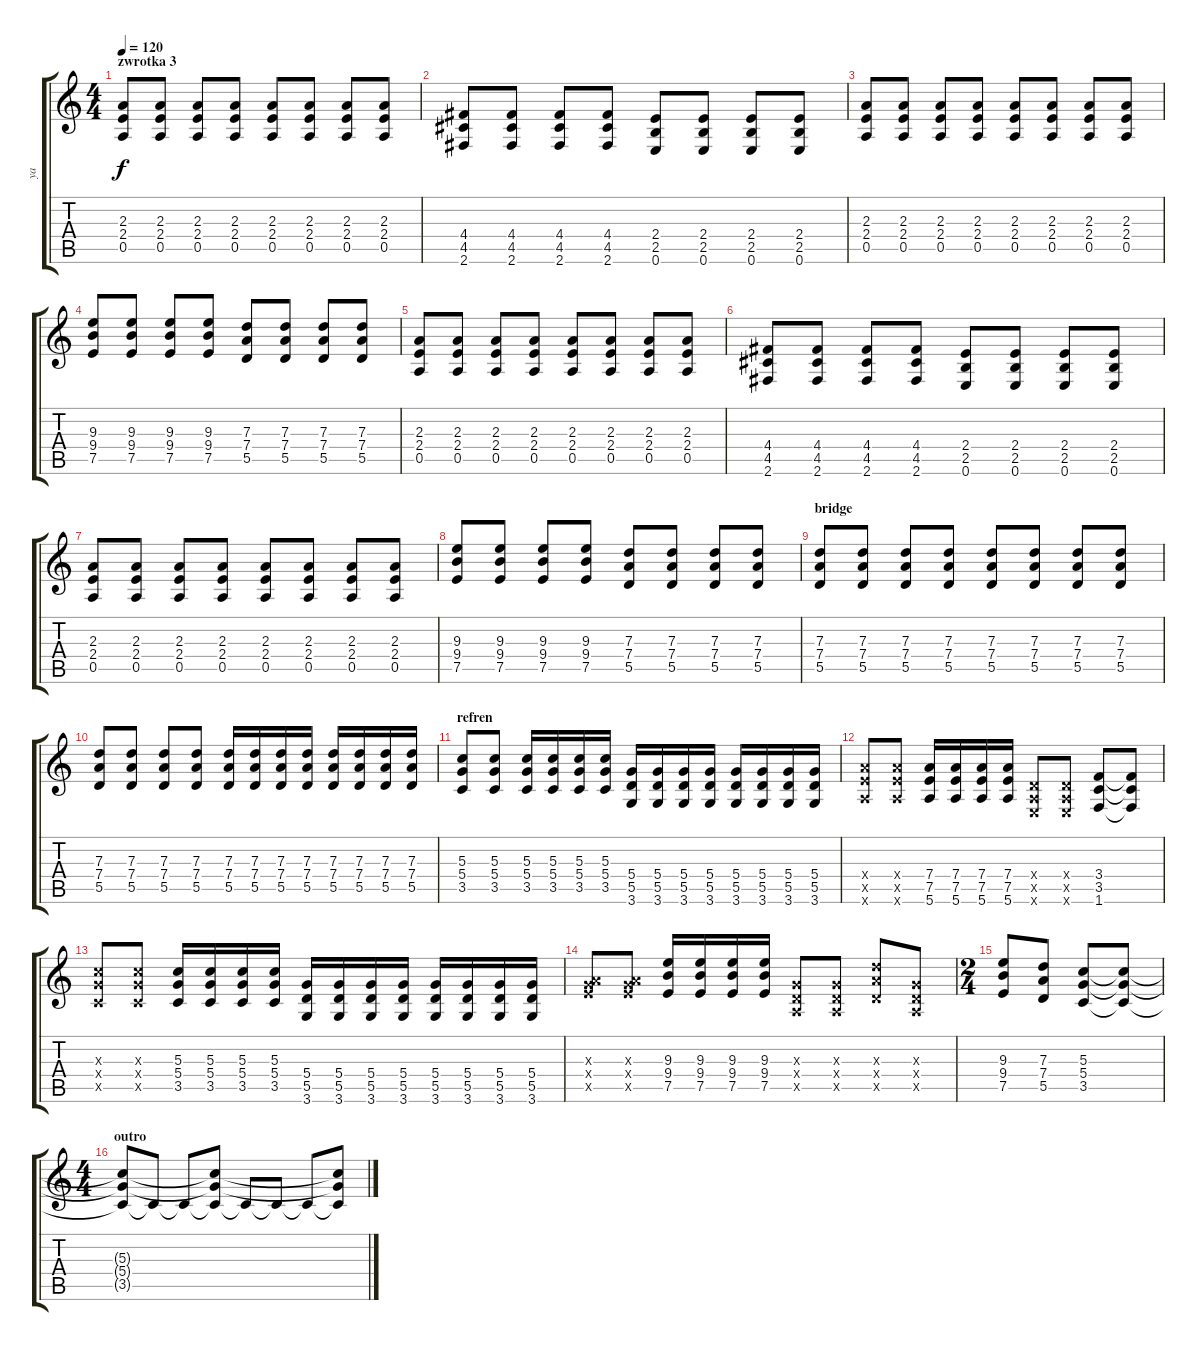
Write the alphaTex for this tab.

\track ("ya" "ya") {instrument overdrivenguitar}
\staff {score tabs}
\tuning (E4 B3 G3 D3 A2 E2) {hide}
\ts (4 4)
\section ("" "zwrotka 3")
\tempo 120
\clef g2
\ks c
(2.3 2.4 0.5).8{dy f} (2.3 2.4 0.5).8 (2.3 2.4 0.5).8 (2.3 2.4 0.5).8 (2.3 2.4 0.5).8 (2.3 2.4 0.5).8 (2.3 2.4 0.5).8 (2.3 2.4 0.5).8 |
(4.4 4.5 2.6).8 (4.4 4.5 2.6).8 (4.4 4.5 2.6).8 (4.4 4.5 2.6).8 (2.4 2.5 0.6).8 (2.4 2.5 0.6).8 (2.4 2.5 0.6).8 (2.4 2.5 0.6).8 |
(2.3 2.4 0.5).8 (2.3 2.4 0.5).8 (2.3 2.4 0.5).8 (2.3 2.4 0.5).8 (2.3 2.4 0.5).8 (2.3 2.4 0.5).8 (2.3 2.4 0.5).8 (2.3 2.4 0.5).8 |
(9.3 9.4 7.5).8 (9.3 9.4 7.5).8 (9.3 9.4 7.5).8 (9.3 9.4 7.5).8 (7.3 7.4 5.5).8 (7.3 7.4 5.5).8 (7.3 7.4 5.5).8 (7.3 7.4 5.5).8 |
(2.3 2.4 0.5).8 (2.3 2.4 0.5).8 (2.3 2.4 0.5).8 (2.3 2.4 0.5).8 (2.3 2.4 0.5).8 (2.3 2.4 0.5).8 (2.3 2.4 0.5).8 (2.3 2.4 0.5).8 |
(4.4 4.5 2.6).8 (4.4 4.5 2.6).8 (4.4 4.5 2.6).8 (4.4 4.5 2.6).8 (2.4 2.5 0.6).8 (2.4 2.5 0.6).8 (2.4 2.5 0.6).8 (2.4 2.5 0.6).8 |
(2.3 2.4 0.5).8 (2.3 2.4 0.5).8 (2.3 2.4 0.5).8 (2.3 2.4 0.5).8 (2.3 2.4 0.5).8 (2.3 2.4 0.5).8 (2.3 2.4 0.5).8 (2.3 2.4 0.5).8 |
(9.3 9.4 7.5).8 (9.3 9.4 7.5).8 (9.3 9.4 7.5).8 (9.3 9.4 7.5).8 (7.3 7.4 5.5).8 (7.3 7.4 5.5).8 (7.3 7.4 5.5).8 (7.3 7.4 5.5).8 |
\section ("" "bridge")
(7.3 7.4 5.5).8 (7.3 7.4 5.5).8 (7.3 7.4 5.5).8 (7.3 7.4 5.5).8 (7.3 7.4 5.5).8 (7.3 7.4 5.5).8 (7.3 7.4 5.5).8 (7.3 7.4 5.5).8 |
(7.3 7.4 5.5).8 (7.3 7.4 5.5).8 (7.3 7.4 5.5).8 (7.3 7.4 5.5).8 (7.3 7.4 5.5).16 (7.3 7.4 5.5).16 (7.3 7.4 5.5).16 (7.3 7.4 5.5).16 (7.3 7.4 5.5).16 (7.3 7.4 5.5).16 (7.3 7.4 5.5).16 (7.3 7.4 5.5).16 |
\section ("" "refren")
(5.3 5.4 3.5).8 (5.3 5.4 3.5).8 (5.3 5.4 3.5).16 (5.3 5.4 3.5).16 (5.3 5.4 3.5).16 (5.3 5.4 3.5).16 (5.4 5.5 3.6).16 (5.4 5.5 3.6).16 (5.4 5.5 3.6).16 (5.4 5.5 3.6).16 (5.4 5.5 3.6).16 (5.4 5.5 3.6).16 (5.4 5.5 3.6).16 (5.4 5.5 3.6).16 |
(7.4{x} 7.5{x} 5.6{x}).8 (7.4{x} 7.5{x} 5.6{x}).8 (7.4 7.5 5.6).16 (7.4 7.5 5.6).16 (7.4 7.5 5.6).16 (7.4 7.5 5.6).16 (0.4{x} 0.5{x} 0.6{x}).8 (0.4{x} 0.5{x} 0.6{x}).8 (3.4 3.5 1.6).8 (3.4{t} 3.5{t} 1.6{t}).8 |
(5.3{x} 5.4{x} 3.5{x}).8 (5.3{x} 5.4{x} 3.5{x}).8 (5.3 5.4 3.5).16 (5.3 5.4 3.5).16 (5.3 5.4 3.5).16 (5.3 5.4 3.5).16 (5.4 5.5 3.6).16 (5.4 5.5 3.6).16 (5.4 5.5 3.6).16 (5.4 5.5 3.6).16 (5.4 5.5 3.6).16 (5.4 5.5 3.6).16 (5.4 5.5 3.6).16 (5.4 5.5 3.6).16 |
(0.3{x} 7.4{x} 7.5{x}).8 (0.3{x} 7.4{x} 7.5{x}).8 (9.3 9.4 7.5).16 (9.3 9.4 7.5).16 (9.3 9.4 7.5).16 (9.3 9.4 7.5).16 (0.3{x} 0.4{x} 0.5{x}).8 (0.3{x} 0.4{x} 0.5{x}).8 (7.3{x} 7.4{x} 5.5{x}).8 (0.3{x} 0.4{x} 0.5{x}).8 |
\ts (2 4)
(9.3 9.4 7.5).8 (7.3 7.4 5.5).8 (5.3 5.4 3.5).8 (5.3{t} 5.4{t} 3.5{t}).8 |
\ts (4 4)
\section ("" "outro")
(5.3{t} 5.4{t} 3.5{t}).8 3.5{t}.8 3.5{t}.8 (5.3{t} 5.4{t} 3.5{t}).8 3.5{t}.8 3.5{t}.8 3.5{t}.8 (5.3{t} 5.4{t} 3.5{t}).8
